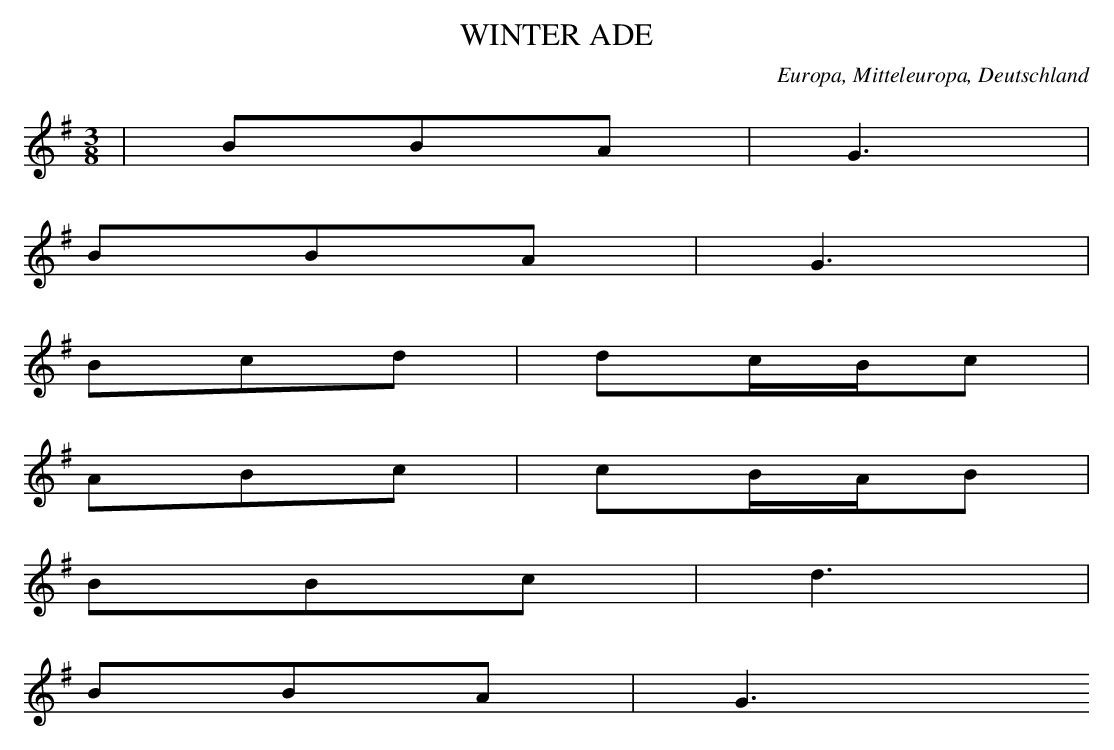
X:1
T: WINTER ADE
O: Europa, Mitteleuropa, Deutschland
M: 3/8
L: 1/16
K: G
 | B2B2A2 | G6 |
B2B2A2 | G6 |
B2c2d2 | d2cBc2 |
A2B2c2 | c2BAB2 |
B2B2c2 | d6 |
B2B2A2 | G6
